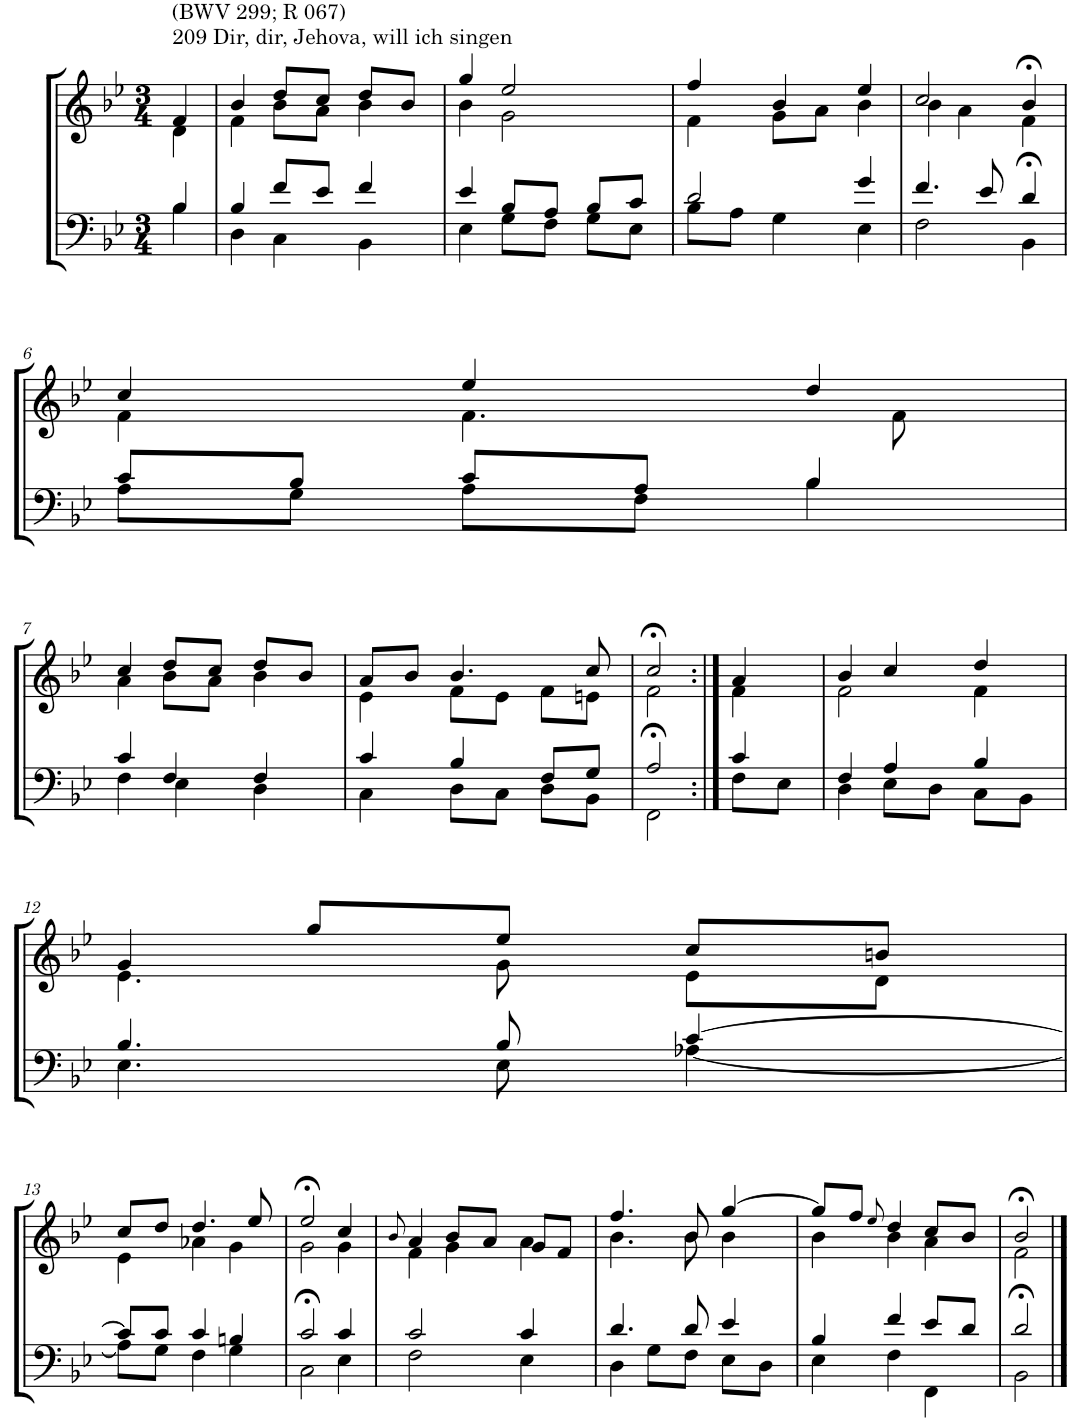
**kern	**kern
*part2	*part1
*staff2	*staff1
*I"Tenor/Baß	*I"Sopran/Alt
*clefF4	*clefG2
*k[b-e-]	*k[b-e-]
*M3/4	*M3/4
=1	=1
*^	*^
!	!	!LO:TX:a:t=209 Dir, dir, Jehova, will ich singen	!
!	!	!LO:TX:a:t=(BWV 299; R 067)	!
4B-/	4B-\	4f/	4d\
=2	=2	=2	=2
4B-/	4D\	4b-/	4f\
8f/L	4C\	8dd/L	8b-\L
8e-/J	.	8cc/J	8a\J
4f/	4BB-\	8dd/L	4b-\
.	.	8b-/J	.
=3	=3	=3	=3
4e-/	4E-\	4gg/	4b-\
8B-/L	8G\L	2ee-/	2g\
8A/J	8F\J	.	.
8B-/L	8G\L	.	.
8c/J	8E-\J	.	.
=4	=4	=4	=4
2d/	8B-\L	4ff/	4f\
.	8A\J	.	.
.	4G\	4b-/	8g\L
.	.	.	8a\J
4g/	4E-\	4ee-/	4b-\
=5	=5	=5	=5
4.f/	2F\	2cc/	4b-\
.	.	.	4a\
8e-/	.	.	.
4d/	4BB->\	4b->/	4f\
!!LO:LB:g=z	!!
=6	=6	=6	=6
8c/L	8A\L	4cc/	4f\
8B-/J	8G\J	.	.
8c/L	8A\L	4ee-/	4.f\
8A/J	8F\J	.	.
4B-/	4B-\	4dd/	.
.	.	.	8f\
!!LO:LB:g=z	!!
=7	=7	=7	=7
4c/	4F\	4cc/	4a\
4F/	4E-\	8dd/L	8b-\L
.	.	8cc/J	8a\J
4F/	4D\	8dd/L	4b-\
.	.	8b-/J	.
=8	=8	=8	=8
4c/	4C\	8a/L	4e-\
.	.	8b-/J	.
4B-/	8D\L	4.b-/	8f\L
.	8C\J	.	8e-\J
8F/L	8D\L	.	8f\L
8G/J	8BB-\J	8cc/	8en\J
=9	=9	=9	=9
2A/	2FF>\	2cc>/	2f\
=10:|!	=10:|!	=10:|!	=10:|!
4c/	8F\L	4a/	4f\
.	8E-\J	.	.
=11	=11	=11	=11
4F/	4D\	4b-/	2f\
4A/	8E-\L	4cc/	.
.	8D\J	.	.
4B-/	8C\L	4dd/	4f\
.	8BB-\J	.	.
!!LO:LB:g=z	!!
=12	=12	=12	=12
4.B-/	4.E-\	4g/	4.e-\
.	.	8gg/L	.
8B-/	8E-\	8ee-/J	8g\
[4c/	[4A-X\	8cc/L	8e-\L
.	.	8bn/J	8d\J
!!LO:LB:g=z	!!
=13	=13	=13	=13
8c/L]	8A-\L]	8cc/L	4e-\
8c/J	8G\J	8dd/J	.
4c/	4F\	4.dd/	4a-X\
4Bn/	4G\	.	4g\
.	.	8ee-/	.
=14	=14	=14	=14
2c/	2C>\	2ee->/	2g\
4c/	4E-\	4cc/	4g\
=15	=15	=15	=15
.	.	8qb-/	.
2c/	2F\	4a/	4f\
.	.	8b-/L	4g\
.	.	8a/J	.
4c/	4E-\	8g/L	4a\
.	.	8f/J	.
=16	=16	=16	=16
4.d/	4D\	4.ff/	4.b-\
.	8G\L	.	.
8d/	8F\J	8b-/	8b-\
4e-/	8E-\L	[4gg/	4b-\
.	8D\J	.	.
=17	=17	=17	=17
4B-/	4E-\	8gg/L]	4b-\
.	.	8ff/J	.
.	.	8qee-/	.
4f/	4F\	4dd/	4b-\
8e-/L	4FF\	8cc/L	4a\
8d/J	.	8b-/J	.
=18	=18	=18	=18
2d/	2BB->\	2b->/	2f\
*v	*v	*	*
*	*v	*v
==	==
*-	*-
